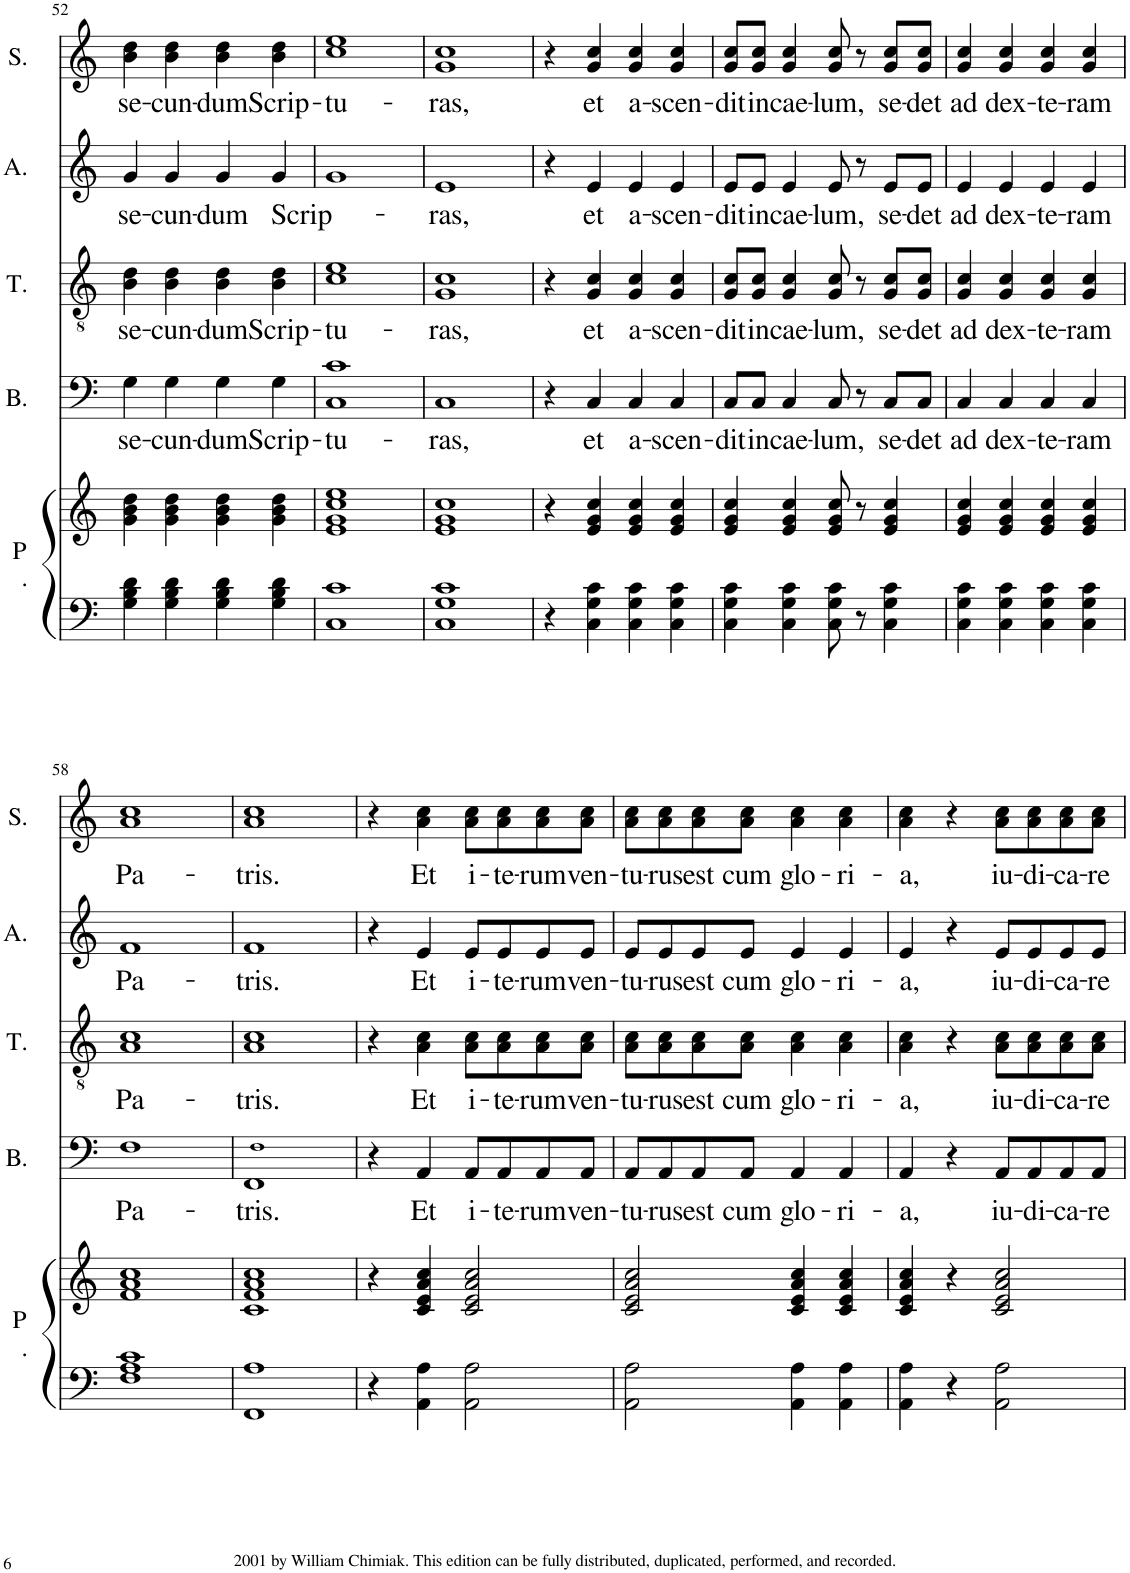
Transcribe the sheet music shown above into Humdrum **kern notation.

**kern	**kern	**kern	**text	**kern	**text	**kern	**text	**kern	**text
*part5	*part5	*part4	*part4	*part3	*part3	*part2	*part2	*part1	*part1
*staff6	*staff5	*staff4	*staff4	*staff3	*staff3	*staff2	*staff2	*staff1	*staff1
*I"Piano (for Rehearsal only)	*	*I"Bass	*	*I"Tenor	*	*I"Alto	*	*I"Soprano	*
*I'P .	*	*I'B.	*	*I'T.	*	*I'A.	*	*I'S.	*
!!LO:PB:g=z
*clefF4	*clefG2	*clefF4	*	*clefGv2	*	*clefG2	*	*clefG2	*
*k[]	*k[]	*k[]	*	*k[]	*	*k[]	*	*k[]	*
*M4/4	*M4/4	*M4/4	*	*M4/4	*	*M4/4	*	*M4/4	*
=52	=52	=52	=52	=52	=52	=52	=52	=52	=52
!	!	!	!LO:LY:b	!	!LO:LY:b	!	!LO:LY:b	!	!LO:LY:b
4G\ 4B\ 4d\	4g\ 4b\ 4dd\	4G\	se-	4B\ 4d\	se-	4g/	se-	4b\ 4dd\	se-
!	!	!	!LO:LY:b	!	!LO:LY:b	!	!LO:LY:b	!	!LO:LY:b
4G\ 4B\ 4d\	4g\ 4b\ 4dd\	4G\	-cun-	4B\ 4d\	-cun-	4g/	-cun-	4b\ 4dd\	-cun-
!	!	!	!LO:LY:b	!	!LO:LY:b	!	!LO:LY:b	!	!LO:LY:b
4G\ 4B\ 4d\	4g\ 4b\ 4dd\	4G\	-dum	4B\ 4d\	-dum	4g/	-dum	4b\ 4dd\	-dum
!	!	!	!LO:LY:b	!	!LO:LY:b	!	!LO:LY:b	!	!LO:LY:b
4G\ 4B\ 4d\	4g\ 4b\ 4dd\	4G\	-Scrip-	4B\ 4d\	-Scrip-	4g/	-Scrip-	4b\ 4dd\	-Scrip-
=53	=53	=53	=53	=53	=53	=53	=53	=53	=53
!	!	!	!LO:LY:b	!	!LO:LY:b	!	!	!	!LO:LY:b
1C 1c	1e 1g 1cc 1ee	1C 1c	-tu-	1c 1e	-tu-	1g	.	1cc 1ee	-tu-
=54	=54	=54	=54	=54	=54	=54	=54	=54	=54
!	!	!	!LO:LY:b	!	!LO:LY:b	!	!LO:LY:b	!	!LO:LY:b
1C 1G 1c	1e 1g 1cc	1C	-ras,	1G 1c	-ras,	1e	-ras,	1g 1cc	-ras,
=55	=55	=55	=55	=55	=55	=55	=55	=55	=55
4r	4r	4r	.	4r	.	4r	.	4r	.
!	!	!	!LO:LY:b	!	!LO:LY:b	!	!LO:LY:b	!	!LO:LY:b
4C\ 4G\ 4c\	4e/ 4g/ 4cc/	4C/	et	4G/ 4c/	et	4e/	et	4g/ 4cc/	et
!	!	!	!LO:LY:b	!	!LO:LY:b	!	!LO:LY:b	!	!LO:LY:b
4C\ 4G\ 4c\	4e/ 4g/ 4cc/	4C/	a-	4G/ 4c/	a-	4e/	a-	4g/ 4cc/	a-
!	!	!	!LO:LY:b	!	!LO:LY:b	!	!LO:LY:b	!	!LO:LY:b
4C\ 4G\ 4c\	4e/ 4g/ 4cc/	4C/	-scen-	4G/ 4c/	-scen-	4e/	-scen-	4g/ 4cc/	-scen-
=56	=56	=56	=56	=56	=56	=56	=56	=56	=56
!	!	!	!LO:LY:b	!	!LO:LY:b	!	!LO:LY:b	!	!LO:LY:b
4C\ 4G\ 4c\	4e/ 4g/ 4cc/	8C/L	-dit	8G/ 8c/L	-dit	8e/L	-dit	8g/ 8cc/L	-dit
!	!	!	!LO:LY:b	!	!LO:LY:b	!	!LO:LY:b	!	!LO:LY:b
.	.	8C/J	in	8G/ 8c/J	in	8e/J	in	8g/ 8cc/J	in
!	!	!	!LO:LY:b	!	!LO:LY:b	!	!LO:LY:b	!	!LO:LY:b
4C\ 4G\ 4c\	4e/ 4g/ 4cc/	4C/	cae-	4G/ 4c/	cae-	4e/	cae-	4g/ 4cc/	cae-
!	!	!	!LO:LY:b	!	!LO:LY:b	!	!LO:LY:b	!	!LO:LY:b
8C\ 8G\ 8c\	8e/ 8g/ 8cc/	8C/	-lum,	8G/ 8c/	-lum,	8e/	-lum,	8g/ 8cc/	-lum,
8r	8r	8r	.	8r	.	8r	.	8r	.
!	!	!	!LO:LY:b	!	!LO:LY:b	!	!LO:LY:b	!	!LO:LY:b
4C\ 4G\ 4c\	4e/ 4g/ 4cc/	8C/L	se-	8G/ 8c/L	se-	8e/L	se-	8g/ 8cc/L	se-
!	!	!	!LO:LY:b	!	!LO:LY:b	!	!LO:LY:b	!	!LO:LY:b
.	.	8C/J	-det	8G/ 8c/J	-det	8e/J	-det	8g/ 8cc/J	-det
=57	=57	=57	=57	=57	=57	=57	=57	=57	=57
!	!	!	!LO:LY:b	!	!LO:LY:b	!	!LO:LY:b	!	!LO:LY:b
4C\ 4G\ 4c\	4e/ 4g/ 4cc/	4C/	ad	4G/ 4c/	ad	4e/	ad	4g/ 4cc/	ad
!	!	!	!LO:LY:b	!	!LO:LY:b	!	!LO:LY:b	!	!LO:LY:b
4C\ 4G\ 4c\	4e/ 4g/ 4cc/	4C/	dex-	4G/ 4c/	dex-	4e/	dex-	4g/ 4cc/	dex-
!	!	!	!LO:LY:b	!	!LO:LY:b	!	!LO:LY:b	!	!LO:LY:b
4C\ 4G\ 4c\	4e/ 4g/ 4cc/	4C/	-te-	4G/ 4c/	-te-	4e/	-te-	4g/ 4cc/	-te-
!	!	!	!LO:LY:b	!	!LO:LY:b	!	!LO:LY:b	!	!LO:LY:b
4C\ 4G\ 4c\	4e/ 4g/ 4cc/	4C/	-ram	4G/ 4c/	-ram	4e/	-ram	4g/ 4cc/	-ram
!!LO:LB:g=z
=58	=58	=58	=58	=58	=58	=58	=58	=58	=58
!	!	!	!LO:LY:b	!	!LO:LY:b	!	!LO:LY:b	!	!LO:LY:b
1F 1A 1c	1f 1a 1cc	1F	Pa-	1A 1c	Pa-	1f	Pa-	1a 1cc	Pa-
=59	=59	=59	=59	=59	=59	=59	=59	=59	=59
!	!	!	!LO:LY:b	!	!LO:LY:b	!	!LO:LY:b	!	!LO:LY:b
1FF 1A	1c 1f 1a 1cc	1FF 1F!	-tris.	1A 1c	-tris.	1f	-tris.	1a 1cc	-tris.
=60	=60	=60	=60	=60	=60	=60	=60	=60	=60
4r	4r	4r	.	4r	.	4r	.	4r	.
!	!	!	!LO:LY:b	!	!LO:LY:b	!	!LO:LY:b	!	!LO:LY:b
4AA\ 4A\	4c/ 4e/ 4a/ 4cc/	4AA/	Et	4A\ 4c\	Et	4e/	Et	4a\ 4cc\	Et
!	!	!	!LO:LY:b	!	!LO:LY:b	!	!LO:LY:b	!	!LO:LY:b
2AA\ 2A\	2c/ 2e/ 2a/ 2cc/	8AA/L	i-	8A\ 8c\L	i-	8e/L	i-	8a\ 8cc\L	i-
!	!	!	!LO:LY:b	!	!LO:LY:b	!	!LO:LY:b	!	!LO:LY:b
.	.	8AA/	-te-	8A\ 8c\	-te-	8e/	-te-	8a\ 8cc\	-te-
!	!	!	!LO:LY:b	!	!LO:LY:b	!	!LO:LY:b	!	!LO:LY:b
.	.	8AA/	-rum	8A\ 8c\	-rum	8e/	-rum	8a\ 8cc\	-rum
!	!	!	!LO:LY:b	!	!LO:LY:b	!	!LO:LY:b	!	!LO:LY:b
.	.	8AA/J	ven-	8A\ 8c\J	ven-	8e/J	ven-	8a\ 8cc\J	ven-
=61	=61	=61	=61	=61	=61	=61	=61	=61	=61
!	!	!	!LO:LY:b	!	!LO:LY:b	!	!LO:LY:b	!	!LO:LY:b
2AA\ 2A\	2c/ 2e/ 2a/ 2cc/	8AA/L	-tu-	8A\ 8c\L	-tu-	8e/L	-tu-	8a\ 8cc\L	-tu-
!	!	!	!LO:LY:b	!	!LO:LY:b	!	!LO:LY:b	!	!LO:LY:b
.	.	8AA/	-rus	8A\ 8c\	-rus	8e/	-rus	8a\ 8cc\	-rus
!	!	!	!LO:LY:b	!	!LO:LY:b	!	!LO:LY:b	!	!LO:LY:b
.	.	8AA/	est	8A\ 8c\	est	8e/	est	8a\ 8cc\	est
!	!	!	!LO:LY:b	!	!LO:LY:b	!	!LO:LY:b	!	!LO:LY:b
.	.	8AA/J	cum	8A\ 8c\J	cum	8e/J	cum	8a\ 8cc\J	cum
!	!	!	!LO:LY:b	!	!LO:LY:b	!	!LO:LY:b	!	!LO:LY:b
4AA\ 4A\	4c/ 4e/ 4a/ 4cc/	4AA/	glo-	4A\ 4c\	glo-	4e/	glo-	4a\ 4cc\	glo-
!	!	!	!LO:LY:b	!	!LO:LY:b	!	!LO:LY:b	!	!LO:LY:b
4AA\ 4A\	4c/ 4e/ 4a/ 4cc/	4AA/	-ri-	4A\ 4c\	-ri-	4e/	-ri-	4a\ 4cc\	-ri-
=62	=62	=62	=62	=62	=62	=62	=62	=62	=62
!	!	!	!LO:LY:b	!	!LO:LY:b	!	!LO:LY:b	!	!LO:LY:b
4AA\ 4A\	4c/ 4e/ 4a/ 4cc/	4AA/	-a,	4A\ 4c\	-a,	4e/	-a,	4a\ 4cc\	-a,
4r	4r	4r	.	4r	.	4r	.	4r	.
!	!	!	!LO:LY:b	!	!LO:LY:b	!	!LO:LY:b	!	!LO:LY:b
2AA\ 2A\	2c/ 2e/ 2a/ 2cc/	8AA/L	iu-	8A\ 8c\L	iu-	8e/L	iu-	8a\ 8cc\L	iu-
!	!	!	!LO:LY:b	!	!LO:LY:b	!	!LO:LY:b	!	!LO:LY:b
.	.	8AA/	-di-	8A\ 8c\	-di-	8e/	-di-	8a\ 8cc\	-di-
!	!	!	!LO:LY:b	!	!LO:LY:b	!	!LO:LY:b	!	!LO:LY:b
.	.	8AA/	-ca-	8A\ 8c\	-ca-	8e/	-ca-	8a\ 8cc\	-ca-
!	!	!	!LO:LY:b	!	!LO:LY:b	!	!LO:LY:b	!	!LO:LY:b
.	.	8AA/J	-re	8A\ 8c\J	-re	8e/J	-re	8a\ 8cc\J	-re
=	=	=	=	=	=	=	=	=	=
*-	*-	*-	*-	*-	*-	*-	*-	*-	*-
